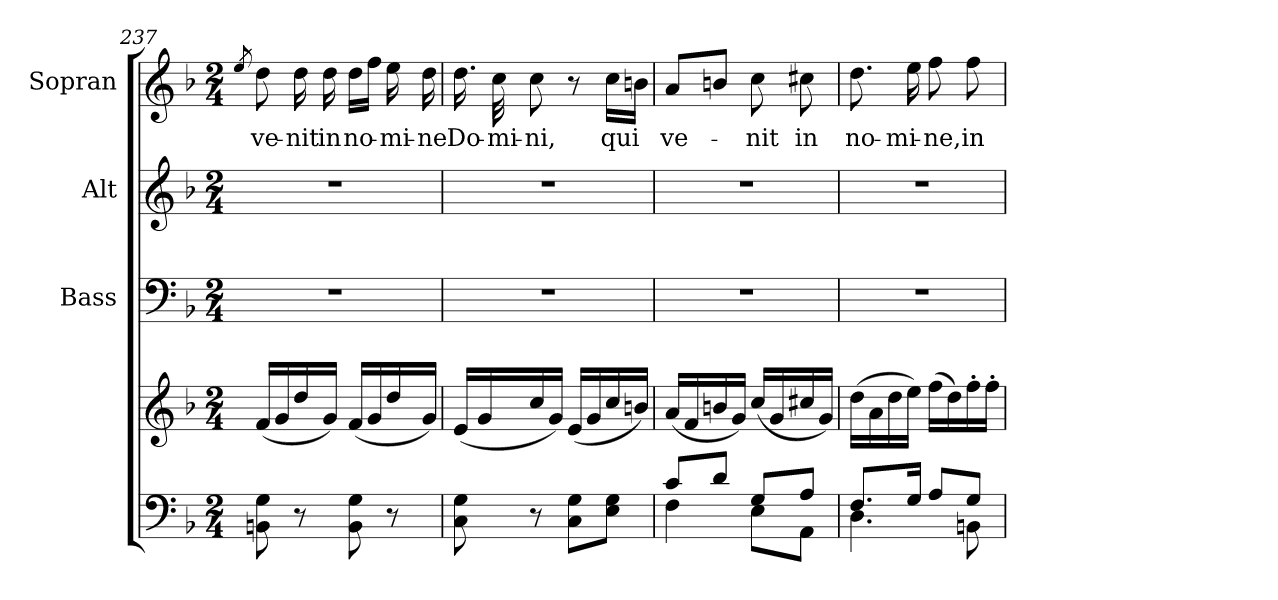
**kern	**kern	**kern	**kern	**kern	**text
*part4	*part4	*part3	*part2	*part1	*part1
*staff5	*staff4	*staff3	*staff2	*staff1	*staff1
*	*	*I"Bass	*I"Alt	*I"Sopran	*
*	*	*I'B.	*I'A.	*I'S.	*
*clefF4	*clefG2	*clefF4	*clefG2	*clefG2	*
*k[b-]	*k[b-]	*k[b-]	*k[b-]	*k[b-]	*
*F:	*F:	*F:	*F:	*F:	*
*M2/4	*M2/4	*M2/4	*M2/4	*M2/4	*
=237	=237	=237	=237	=237	=237
.	.	.	.	8qee/	.
!	!	!	!	!	!LO:LY:b
8BBn\ 8G\	(<16f/LL	2r	2r	8dd\	ve-
.	16g/	.	.	.	.
!	!	!	!	!	!LO:LY:b
8r	16dd/	.	.	16dd\	-nit
!	!	!	!	!	!LO:LY:b
.	16g/JJ)	.	.	16dd\	in
!	!	!	!	!	!LO:LY:b
8BB\ 8G\	(<16f/LL	.	.	16dd\LL	no-
.	16g/	.	.	16ff\JJ	.
!	!	!	!	!	!LO:LY:b
8r	16dd/	.	.	16ee\	-mi-
!	!	!	!	!	!LO:LY:b
.	16g/JJ)	.	.	16dd\	-ne
=238	=238	=238	=238	=238	=238
!	!	!	!	!	!LO:LY:b
8C\ 8G\	(<16e/LL	2r	2r	16.dd\	Do-
.	16g/	.	.	.	.
!	!	!	!	!	!LO:LY:b
.	.	.	.	32cc\	-mi-
!	!	!	!	!	!LO:LY:b
8r	16cc/	.	.	8cc\	-ni,
.	16g/JJ)	.	.	.	.
8C\ 8G\L	(<16e/LL	.	.	8r	.
.	16g/	.	.	.	.
!	!	!	!	!	!LO:LY:b
8E\ 8G\J	16cc/	.	.	16cc\LL	qui
.	16bn/JJ)	.	.	16bn\JJ	.
!!LO:LB:g=z
=239	=239	=239	=239	=239	=239
*^	*	*	*	*	*
!	!	!	!	!	!	!LO:LY:b
8c/L	4F\	(<16a/LL	2r	2r	8a/L	ve-
.	.	16f/	.	.	.	.
8d/J	.	16bn/	.	.	8bn/J	.
.	.	16g/JJ)	.	.	.	.
!	!	!	!	!	!	!LO:LY:b
8G/L	8E\L	(<16cc/LL	.	.	8cc\	-nit
.	.	16g/	.	.	.	.
!	!	!	!	!	!	!LO:LY:b
8A/J	8AA\J	16cc#X/	.	.	8cc#X\	in
.	.	16g/JJ)	.	.	.	.
=240	=240	=240	=240	=240	=240	=240
!	!	!	!	!	!	!LO:LY:b
8.F/L	4.D\	(>16dd\LL	2r	2r	8.dd\	no-
.	.	16a\	.	.	.	.
.	.	16dd\	.	.	.	.
!	!	!	!	!	!	!LO:LY:b
16G/Jk	.	16ee\JJ)	.	.	16ee\	-mi-
!	!	!	!	!	!	!LO:LY:b
8A/L	.	(>16ff\LL	.	.	8ff\	-ne,
.	.	16dd\)	.	.	.	.
!	!	!	!	!	!	!LO:LY:b
8G/J	8BBn\	16ff'>\	.	.	8ff\	in
.	.	16ff'>\JJ	.	.	.	.
*v	*v	*	*	*	*	*
=	=	=	=	=	=
*-	*-	*-	*-	*-	*-
